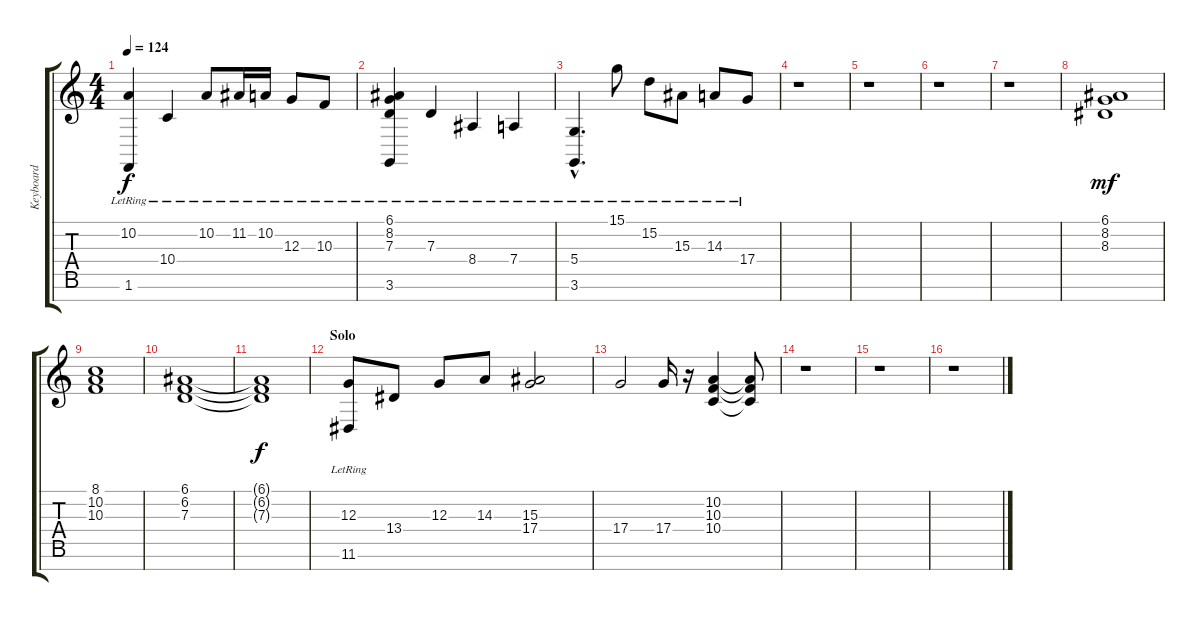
\track ("Keyboard" "Keyboard") {instrument harpsichord}
\staff {score tabs}
\tuning (E4 B3 G3 D3 A2 E2 B1) {hide}
\ts (4 4)
\tempo 124
\clef g2
\ks c
(10.2{lr} 1.6{lr}).4{dy f} 10.4{lr}.4 10.2{lr}.8 11.2{lr}.16 10.2{lr}.16 12.3{lr}.8 10.3{lr}.8 |
(6.1{lr} 8.2{lr} 7.3{lr} 3.6{lr}).4 7.3{lr}.4 8.4{lr}.4 7.4{lr}.4 |
(5.4{hac lr} 3.6{hac lr}).4{d} 15.1{lr}.8 15.2{lr}.8 15.3{lr}.8 14.3{lr}.8 17.4{lr}.8 |
\section ("" "")
r.1 |
r.1 |
r.1 |
r.1 |
(6.1 8.2 8.3).1{dy mf volume 10 instrument choiraahs} |
(8.1 10.2 10.3).1 |
(6.1 6.2 7.3).1 |
(6.1{t} 6.2{t} 7.3{t}).1{dy f} |
\section ("" "Solo")
(12.3 11.6{lr}).8{volume 16 instrument brightacousticpiano} 13.4.8 12.3.8 14.3.8 (15.3 17.4).2 |
17.4.2 17.4.16 r.16 (10.2 10.3 10.4).4 (10.2{t} 10.3{t} 10.4{t}).8 |
r.1 |
r.1 |
r.1
